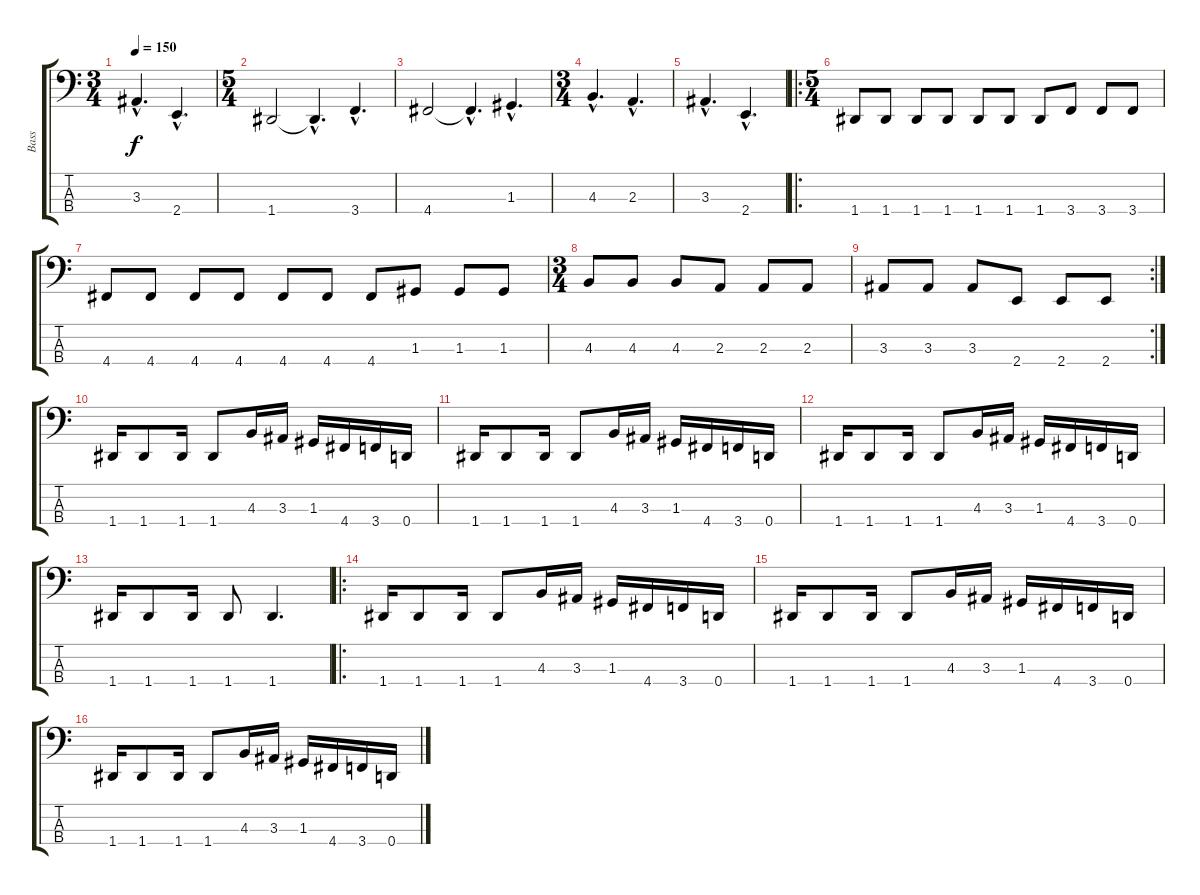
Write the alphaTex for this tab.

\track ("Bass" "Bass") {instrument electricbassfinger}
\staff {score tabs}
\tuning (F2 C2 G1 D1) {hide}
\ts (3 4)
\tempo 150
\clef f4
\ks aminor
3.3{hac}.4{d dy f} 2.4{hac}.4{d} |
\ts (5 4)
1.4.2 1.4{hac t}.4{d} 3.4{hac}.4{d} |
4.4.2 4.4{hac t}.4{d} 1.3{hac}.4{d} |
\ts (3 4)
4.3{hac}.4{d} 2.3{hac}.4{d} |
3.3{hac}.4{d} 2.4{hac}.4{d} |
\ro
\ts (5 4)
1.4.8 1.4.8 1.4.8 1.4.8 1.4.8 1.4.8 1.4.8 3.4.8 3.4.8 3.4.8 |
4.4.8 4.4.8 4.4.8 4.4.8 4.4.8 4.4.8 4.4.8 1.3.8 1.3.8 1.3.8 |
\ts (3 4)
4.3.8 4.3.8 4.3.8 2.3.8 2.3.8 2.3.8 |
\rc 2
3.3.8 3.3.8 3.3.8 2.4.8 2.4.8 2.4.8 |
1.4.16 1.4.8 1.4.16 1.4.8 4.3.16 3.3.16 1.3.16 4.4.16 3.4.16 0.4.16 |
1.4.16 1.4.8 1.4.16 1.4.8 4.3.16 3.3.16 1.3.16 4.4.16 3.4.16 0.4.16 |
1.4.16 1.4.8 1.4.16 1.4.8 4.3.16 3.3.16 1.3.16 4.4.16 3.4.16 0.4.16 |
1.4.16 1.4.8 1.4.16 1.4.8 1.4.4{d} |
\ro
1.4.16 1.4.8 1.4.16 1.4.8 4.3.16 3.3.16 1.3.16 4.4.16 3.4.16 0.4.16 |
1.4.16 1.4.8 1.4.16 1.4.8 4.3.16 3.3.16 1.3.16 4.4.16 3.4.16 0.4.16 |
1.4.16 1.4.8 1.4.16 1.4.8 4.3.16 3.3.16 1.3.16 4.4.16 3.4.16 0.4.16
